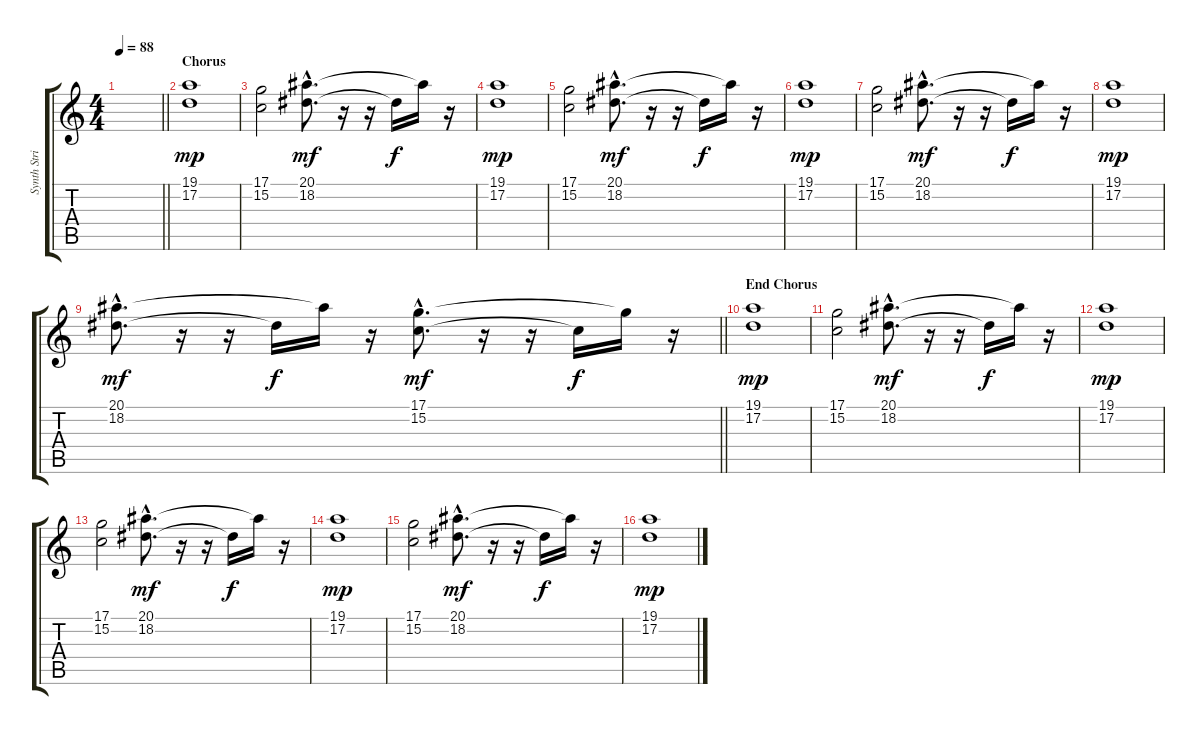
\track ("Synth Strings [Flake]" "Synth Stri") {instrument stringensemble1}
\staff {score tabs}
\tuning (D4 A3 F3 C3 G2 C2) {hide}
\ts (4 4)
\tempo 88
\clef g2
\barLineRight lightlight
\ks c
|
\section ("" "Chorus")
(19.1 17.2).1{dy mp volume 10} |
(17.1 15.2).2 (20.1{hac} 18.2{hac}).8{d dy mf} r.16 r.16 18.2{t}.16{dy f} 20.1{t}.16 r.16 |
(19.1 17.2).1{dy mp} |
(17.1 15.2).2 (20.1{hac} 18.2{hac}).8{d dy mf} r.16 r.16 18.2{t}.16{dy f} 20.1{t}.16 r.16 |
(19.1 17.2).1{dy mp} |
(17.1 15.2).2 (20.1{hac} 18.2{hac}).8{d dy mf} r.16 r.16 18.2{t}.16{dy f} 20.1{t}.16 r.16 |
(19.1 17.2).1{dy mp} |
\barLineRight lightlight
(20.1{hac} 18.2{hac}).8{d dy mf} r.16 r.16 18.2{t}.16{dy f} 20.1{t}.16 r.16 (17.1{hac} 15.2{hac}).8{d dy mf} r.16 r.16 15.2{t}.16{dy f} 17.1{t}.16 r.16 |
\section ("" "End Chorus")
(19.1 17.2).1{dy mp volume 10} |
(17.1 15.2).2 (20.1{hac} 18.2{hac}).8{d dy mf} r.16 r.16 18.2{t}.16{dy f} 20.1{t}.16 r.16 |
(19.1 17.2).1{dy mp} |
(17.1 15.2).2 (20.1{hac} 18.2{hac}).8{d dy mf} r.16 r.16 18.2{t}.16{dy f} 20.1{t}.16 r.16 |
(19.1 17.2).1{dy mp} |
(17.1 15.2).2 (20.1{hac} 18.2{hac}).8{d dy mf} r.16 r.16 18.2{t}.16{dy f} 20.1{t}.16 r.16 |
(19.1 17.2).1{dy mp}
